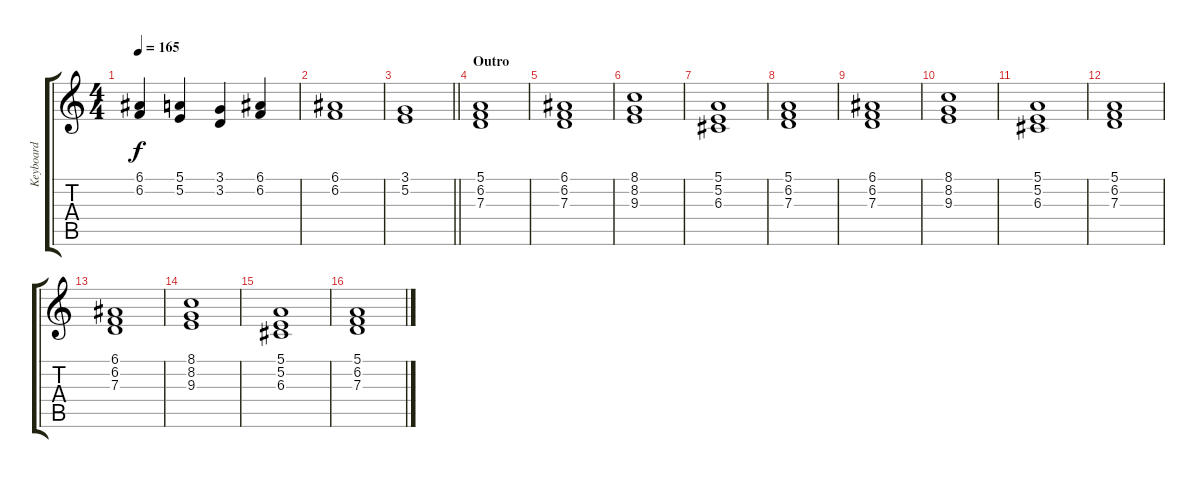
\track ("Keyboard" "Keyboard") {instrument synthstrings1}
\staff {score tabs}
\tuning (E4 B3 G3 D3 A2 E2) {hide}
\ts (4 4)
\tempo 165
\clef g2
\ks c
(6.1 6.2).4{dy f} (5.1 5.2).4 (3.1 3.2).4 (6.1 6.2).4 |
(6.1 6.2).1 |
\barLineRight lightlight
(3.1 5.2).1 |
\section ("" "Outro")
(5.1 6.2 7.3).1 |
(6.1 6.2 7.3).1 |
(8.1 8.2 9.3).1 |
(5.1 5.2 6.3).1 |
(5.1 6.2 7.3).1 |
(6.1 6.2 7.3).1 |
(8.1 8.2 9.3).1 |
(5.1 5.2 6.3).1 |
(5.1 6.2 7.3).1 |
(6.1 6.2 7.3).1 |
(8.1 8.2 9.3).1 |
(5.1 5.2 6.3).1 |
(5.1 6.2 7.3).1
